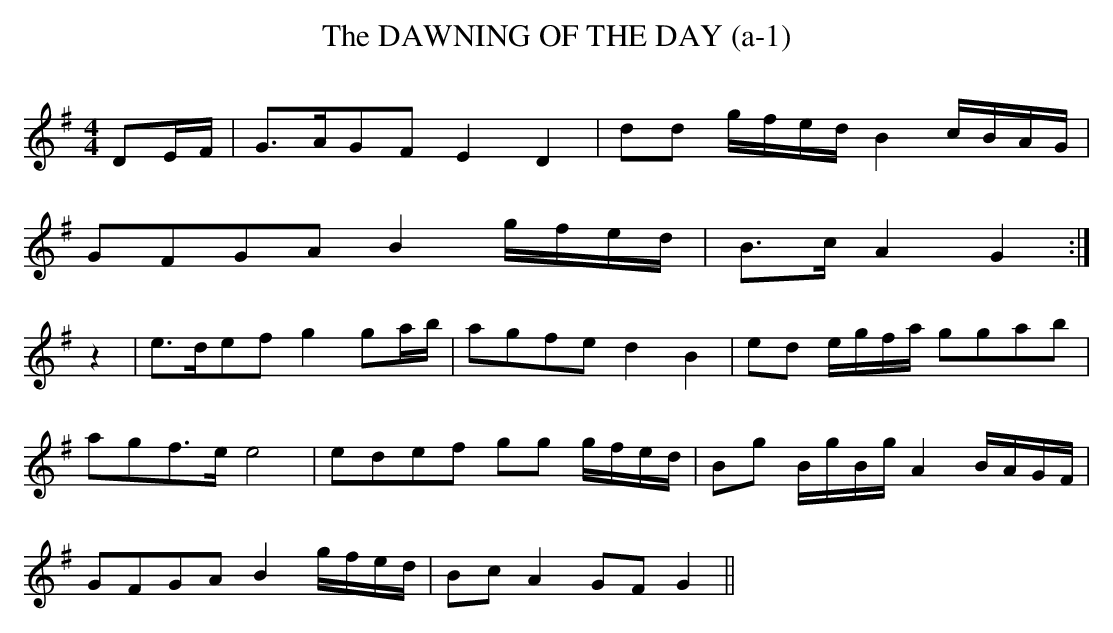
X:1
T:DAWNING OF THE DAY (a-1), The
M:4/4
L:1/8
Q:n/a
K:G
DE/F/|G>AGF E2D2|dd g/f/e/d/ B2 c/B/A/G/|
GFGA B2 g/f/e/d/|B>c A2 G2:|
z2|e>def g2 ga/b/|agfe d2 B2|ed e/g/f/a/ ggab|
agf>e e4|edef gg g/f/e/d/|Bg B/g/B/g/ A2 B/A/G/F/|
GFGA B2 g/f/e/d/|Bc A2 GF G2||
